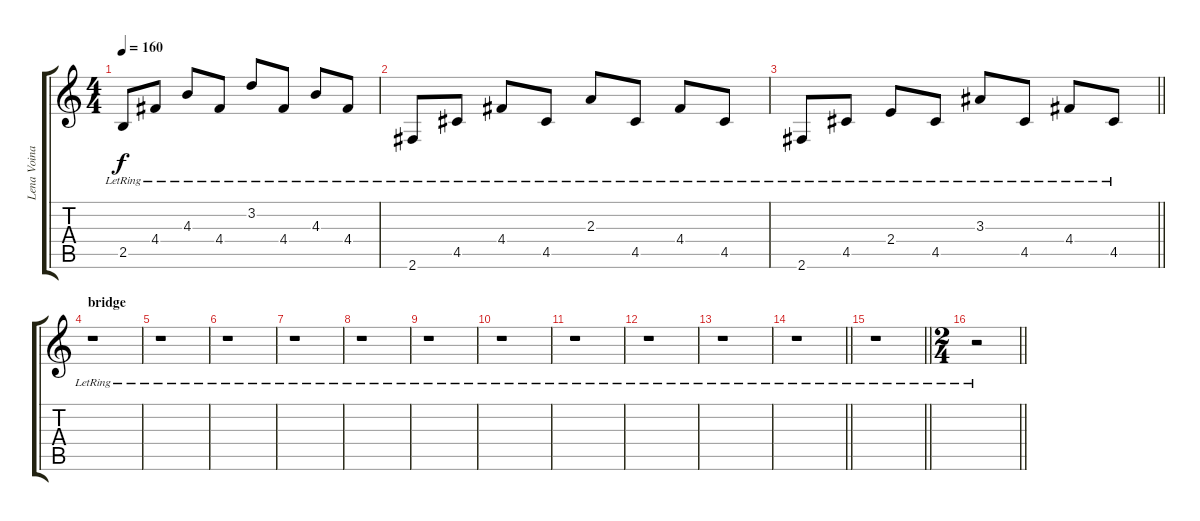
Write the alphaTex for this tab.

\track ("Lena Voinarovskaya " "Lena Voina") {instrument acousticguitarsteel}
\staff {score tabs}
\tuning (E4 B3 G3 D3 A2 E2) {hide}
\ts (4 4)
\tempo 160
\clef g2
\ks c
2.5{lr}.8{dy f} 4.4{lr}.8 4.3{lr}.8 4.4{lr}.8 3.2{lr}.8 4.4{lr}.8 4.3{lr}.8 4.4{lr}.8 |
2.6{lr}.8 4.5{lr}.8 4.4{lr}.8 4.5{lr}.8 2.3{lr}.8 4.5{lr}.8 4.4{lr}.8 4.5{lr}.8 |
\barLineRight lightlight
2.6{lr}.8 4.5{lr}.8 2.4{lr}.8 4.5{lr}.8 3.3{lr}.8 4.5{lr}.8 4.4{lr}.8 4.5{lr}.8 |
\section ("" "bridge")
r.1 |
r.1 |
r.1 |
r.1 |
r.1 |
r.1 |
r.1 |
r.1 |
r.1 |
r.1 |
\barLineRight lightlight
r.1 |
\barLineRight lightlight
r.1 |
\ts (2 4)
\barLineRight lightlight
r.2
